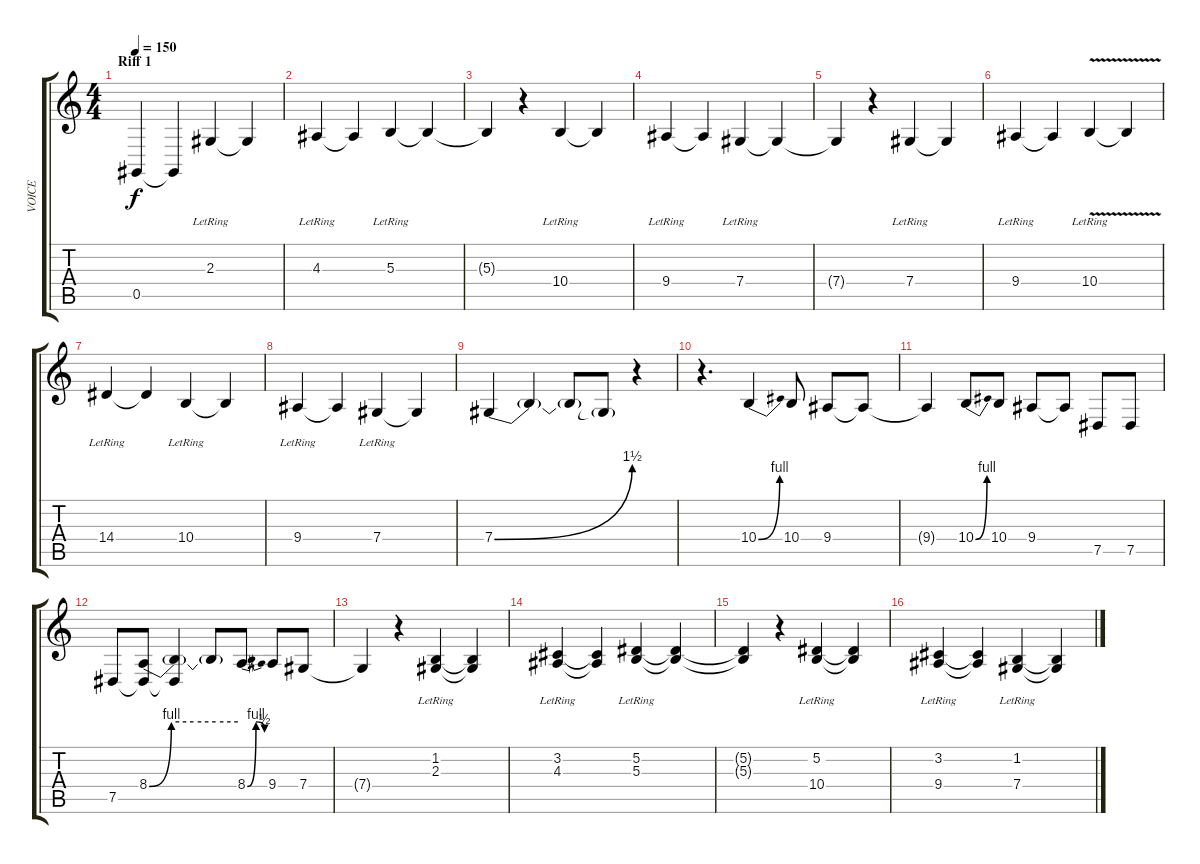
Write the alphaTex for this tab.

\track ("VOICE" "VOICE") {instrument cello}
\staff {score tabs}
\tuning (Eb4 Bb3 Gb3 Db3 Ab2 Db2) {hide}
\ts (4 4)
\section ("" "Riff 1")
\tempo 150
\clef g2
\ks c
0.5{t}.4{dy f} 0.5{t}.4 2.3{lr}.4 2.3{t}.4 |
4.3{lr}.4 4.3{t}.4 5.3{lr}.4 5.3{t}.4 |
5.3{t}.4 r.4 10.4{lr}.4 10.4{t}.4 |
9.4{lr}.4 9.4{t}.4 7.4{lr}.4 7.4{t}.4 |
7.4{t}.4 r.4 7.4{lr}.4 7.4{t}.4 |
9.4{lr}.4 9.4{t}.4 10.4{v lr}.4 10.4{t}.4 |
14.4{lr}.4 14.4{t}.4 10.4{lr}.4 10.4{t}.4 |
9.4{lr}.4 9.4{t}.4 7.4{lr}.4 7.4{t}.4 |
7.4{be (bend 0 0 60 6)}.4 7.4{t}.4 7.4{t}.8 7.4{t}.8 r.4 |
r.4{d} 10.4{be (bend 0 0 60 4)}.4 10.4.8 9.4.8 9.4{t}.8 |
9.4{t}.4 10.4{be (bend 0 0 60 4)}.8 10.4.8 9.4.8 9.4{t}.8 7.5.8 7.5.8 |
7.5.8 (8.4{be (custom 0 0 15 4 30 4 45 4 60 4)} 7.5{t}).8 (8.4{t} 7.5{t}).4 8.4{t}.8 8.4{be (bendrelease 0 0 35 4 35 4 60 2)}.8 9.4.8 7.4.8 |
7.4{t}.4 r.4 (1.2 2.3{lr}).4 (1.2{t} 2.3{t}).4 |
(3.2 4.3{lr}).4 (3.2{t} 4.3{t}).4 (5.2 5.3{lr}).4 (5.2{t} 5.3{t}).4 |
(5.2{t} 5.3{t}).4 r.4 (5.2 10.4{lr}).4 (5.2{t} 10.4{t}).4 |
(3.2 9.4{lr}).4 (3.2{t} 9.4{t}).4 (1.2 7.4{lr}).4 (1.2{t} 7.4{t}).4
